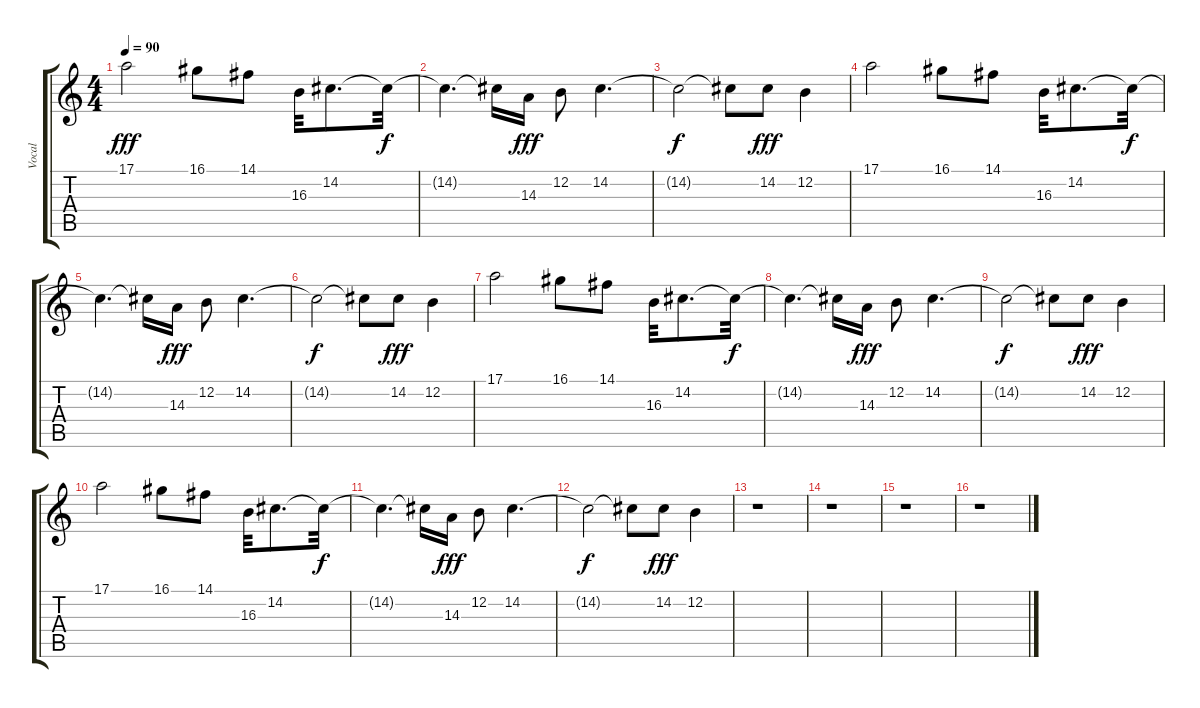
\track ("Vocal" "Vocal") {instrument drawbarorgan}
\staff {score tabs}
\tuning (E4 B3 G3 D3 A2 E2) {hide}
\ts (4 4)
\tempo 90
\clef g2
\ks c
17.1.2{dy fff} 16.1.8 14.1.8 16.3.32 14.2.8{d} 14.2{t}.32{dy f} |
14.2{t}.4{d} 14.2{t}.16 14.3.16{dy fff} 12.2.8 14.2.4{d} |
14.2{t}.2{dy f} 14.2{t}.8 14.2.8{dy fff} 12.2.4 |
17.1.2 16.1.8 14.1.8 16.3.32 14.2.8{d} 14.2{t}.32{dy f} |
14.2{t}.4{d} 14.2{t}.16 14.3.16{dy fff} 12.2.8 14.2.4{d} |
14.2{t}.2{dy f} 14.2{t}.8 14.2.8{dy fff} 12.2.4 |
17.1.2 16.1.8 14.1.8 16.3.32 14.2.8{d} 14.2{t}.32{dy f} |
14.2{t}.4{d} 14.2{t}.16 14.3.16{dy fff} 12.2.8 14.2.4{d} |
14.2{t}.2{dy f} 14.2{t}.8 14.2.8{dy fff} 12.2.4 |
17.1.2 16.1.8 14.1.8 16.3.32 14.2.8{d} 14.2{t}.32{dy f} |
14.2{t}.4{d} 14.2{t}.16 14.3.16{dy fff} 12.2.8 14.2.4{d} |
14.2{t}.2{dy f} 14.2{t}.8 14.2.8{dy fff} 12.2.4 |
r.1 |
r.1 |
r.1 |
r.1
